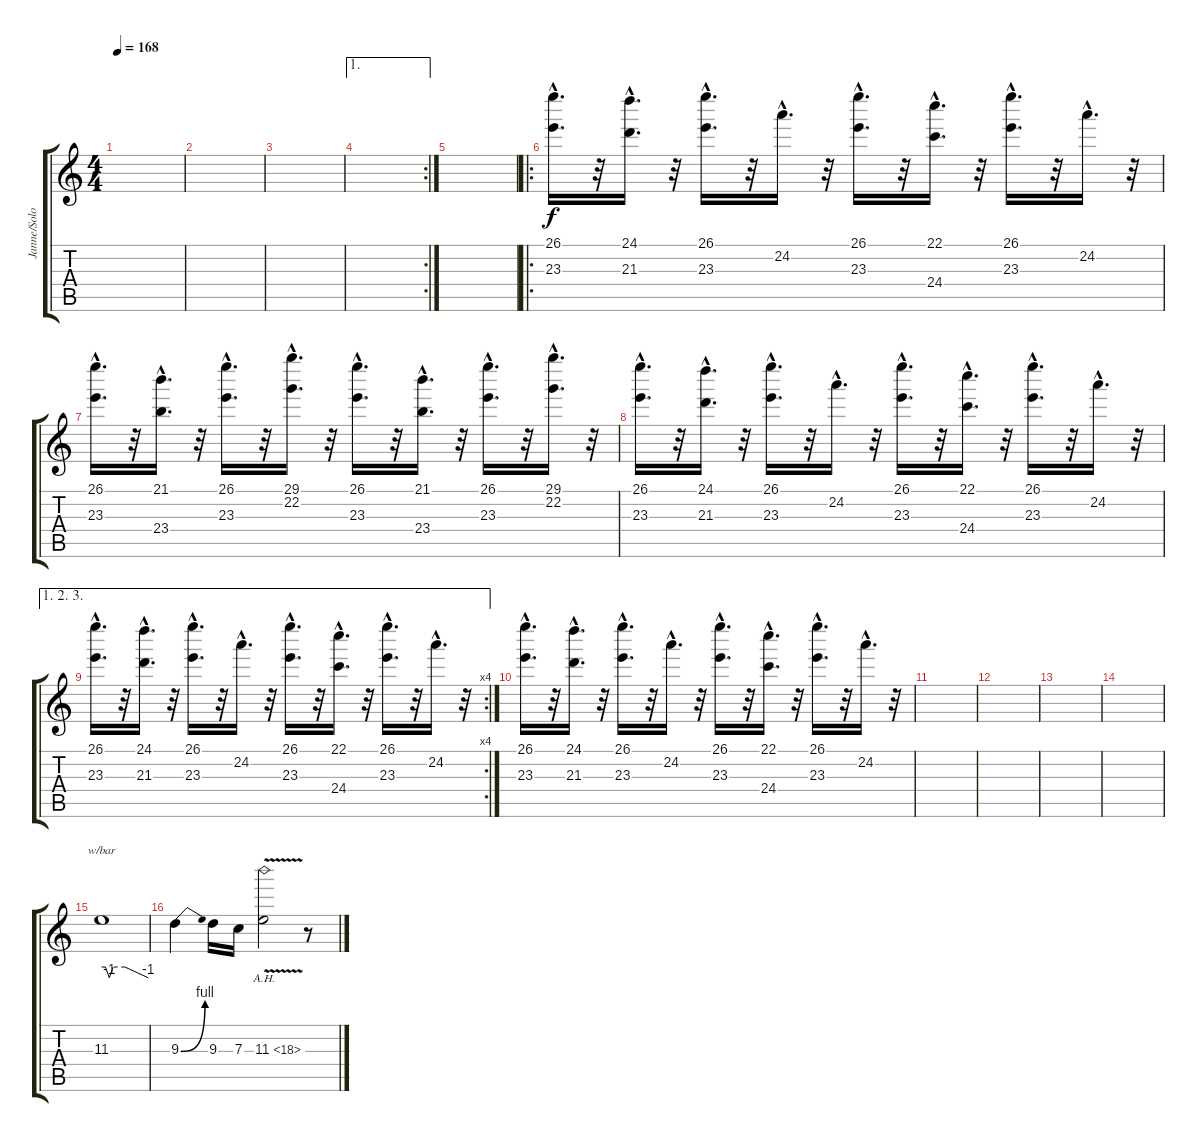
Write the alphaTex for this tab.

\track ("Janne/Solo" "Janne/Solo") {instrument distortionguitar}
\staff {score tabs}
\tuning (D4 A3 F3 C3 G2 D2) {hide}
\ts (4 4)
\tempo 168
\clef g2
\ks c
|
|
|
\ae 1
\rc 2
|
|
\ro
(26.1{hac} 23.3{hac}).16{d dy f volume 10 instrument voiceoohs} r.32 (24.1{hac} 21.3{hac}).16{d} r.32 (26.1{hac} 23.3{hac}).16{d} r.32 24.2{hac}.16{d} r.32 (26.1{hac} 23.3{hac}).16{d} r.32 (22.1{hac} 24.4{hac}).16{d} r.32 (26.1{hac} 23.3{hac}).16{d} r.32 24.2{hac}.16{d} r.32 |
(26.1{hac} 23.3{hac}).16{d} r.32 (21.1{hac} 23.4{hac}).16{d} r.32 (26.1{hac} 23.3{hac}).16{d} r.32 (29.1{hac} 22.2{hac}).16{d} r.32 (26.1{hac} 23.3{hac}).16{d} r.32 (21.1{hac} 23.4{hac}).16{d} r.32 (26.1{hac} 23.3{hac}).16{d} r.32 (29.1{hac} 22.2{hac}).16{d} r.32 |
(26.1{hac} 23.3{hac}).16{d} r.32 (24.1{hac} 21.3{hac}).16{d} r.32 (26.1{hac} 23.3{hac}).16{d} r.32 24.2{hac}.16{d} r.32 (26.1{hac} 23.3{hac}).16{d} r.32 (22.1{hac} 24.4{hac}).16{d} r.32 (26.1{hac} 23.3{hac}).16{d} r.32 24.2{hac}.16{d} r.32 |
\ae (1 2 3)
\rc 4
(26.1{hac} 23.3{hac}).16{d} r.32 (24.1{hac} 21.3{hac}).16{d} r.32 (26.1{hac} 23.3{hac}).16{d} r.32 24.2{hac}.16{d} r.32 (26.1{hac} 23.3{hac}).16{d} r.32 (22.1{hac} 24.4{hac}).16{d} r.32 (26.1{hac} 23.3{hac}).16{d} r.32 24.2{hac}.16{d} r.32 |
(26.1{hac} 23.3{hac}).16{d} r.32 (24.1{hac} 21.3{hac}).16{d} r.32 (26.1{hac} 23.3{hac}).16{d} r.32 24.2{hac}.16{d} r.32 (26.1{hac} 23.3{hac}).16{d} r.32 (22.1{hac} 24.4{hac}).16{d} r.32 (26.1{hac} 23.3{hac}).16{d} r.32 24.2{hac}.16{d} r.32 |
|
|
|
|
11.3.1{tbe (custom default 0 0 5 0 10 -4 15 0 30 0 60 -4)} |
9.3{be (bend 0 0 60 4)}.4 9.3.16 7.3.16 11.3{ah 7 v}.2 r.8
